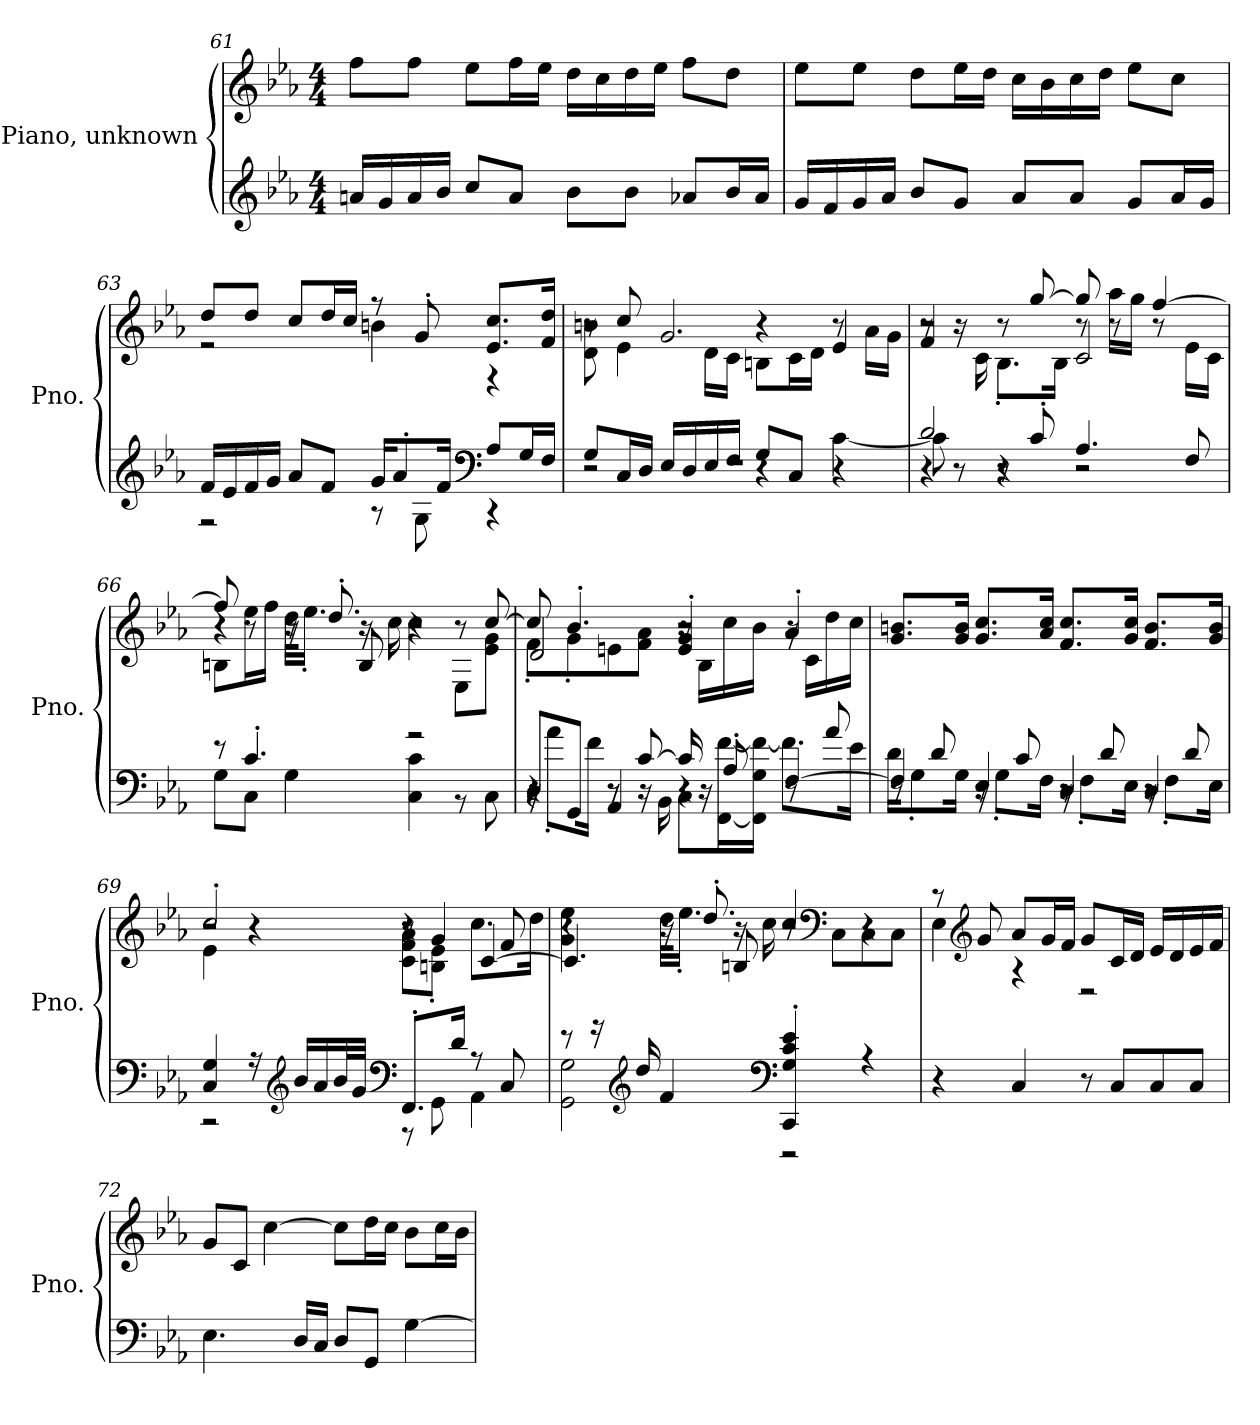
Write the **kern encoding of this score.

**kern	**kern
*part1	*part1
*staff2	*staff1
*I"Piano, unknown	*
*I'Pno.	*
!!LO:LB:g=z
*clefG2	*clefG2
*k[b-e-a-]	*k[b-e-a-]
*M4/4	*M4/4
=61	=61
16an/LL	8ff\L
16g/	.
16a/	8ff\J
16b-/JJ	.
8cc/L	8ee-\L
8a/J	16ff\L
.	16ee-\JJ
8b-\L	16dd\LL
.	16cc\
8b-\J	16dd\
.	16ee-\JJ
8a-X/L	8ff\L
16b-/L	8dd\J
16a-/JJ	.
=62	=62
16g/LL	8ee-\L
16f/	.
16g/	8ee-\J
16a-/JJ	.
8b-/L	8dd\L
8g/J	16ee-\L
.	16dd\JJ
8a-/L	16cc\LL
.	16b-\
8a-/J	16cc\
.	16dd\JJ
8g/L	8ee-\L
16a-/L	8cc\J
16g/JJ	.
=63	=63
*^	*^
16f/LL	2r	8dd/L	2r
16e-/	.	.	.
16f/	.	8dd/J	.
16g/JJ	.	.	.
8a-/L	.	8cc/L	.
8f/J	.	16dd/L	.
.	.	16cc/JJ	.
16g/KL	8r	8r	4bn\
8a-'/	.	.	.
.	8G\	8g'/	.
16f/Jk	.	.	.
*clefF4	*	*	*
8A-/L	4r	8.e-/ 8.cc/L	4r
16G/L	.	.	.
16F/JJ	.	16f/ 16dd/Jk	.
!!LO:LB:g=z
=64	=64	=64	=64
*	*^	*	*^
1r	2r	8G/L	8r	8d\ 8bn\	2r
.	.	16C/L	8cc/	4e-\	.
.	.	16D/JJ	.	.	.
.	.	16E-/LL	2.g/	.	.
.	.	16D/	.	.	.
.	.	16E-/	.	16d\LL	.
.	.	16F/JJ	.	16c\JJ	.
.	4r	8G/L	.	8Bn\L	4r
.	.	8C/J	.	16c\L	.
.	.	.	.	16d\JJ	.
.	[4c\	4r	.	8r	4e-/
.	.	.	.	16a-\LL	.
.	.	.	.	16g\JJ	.
=65	=65	=65	=65	=65	=65
2d/	8c\]	4r	4f/	8r	2r
.	8r	.	.	16r	.
.	.	.	.	16c\	.
.	4r	8r	8r	8.B-'\L	.
.	.	8c'/	[8gg/	.	.
.	.	.	.	16B-\Jk	.
2r	2r	4.A-/	8gg/]	8r	2c/
.	.	.	8r	16aa-\LL	.
.	.	.	.	16gg\JJ	.
.	.	.	[4ff/	8r	.
.	.	8F/	.	16e-\LL	.
.	.	.	.	16c\JJ	.
*	*v	*v	*	*	*
=66	=66	=66	=66	=66
8r	8G\L	8ff/]	8Bn\L	4r
4.c'/	8C\J	8r	16ee-\L	.
.	.	.	16ff\JJ	.
.	4G\	16r	32dd\KLL	8r
.	.	.	16.ee-'\JJ	.
.	.	8.dd'/	.	.
.	.	.	16r	8B/
.	.	.	16cc\	.
2r	4C\ 4c\	4r	4cc\	2r
.	8r	8r	8E-\L	.
.	8C\	[8cc/	8e-\ 8g\J	.
!!LO:LB:g=z	!!	!!
=67	=67	=67	=67	=67
*	*^	*	*	*
4r	16r	8D/L	8cc/]	8f'\L	2d/
.	8a-'\L	.	.	.	.
.	.	8GG/J	4.b-'/	8g'\	.
.	16f\Jk	.	.	.	.
8r	8r	4AA-/	.	8en\	.
[8c/	16r	.	.	8f\ 8a-\J	.
.	16BB-\	.	.	.	.
16c/]	8C\L	4r	4e/' 4g/'	16r	2r
16r	.	.	.	16B-\LL	.
8A-'/	[16FF\ [16f\L	.	.	16cc\	.
.	16FF\] 16G\ 16f\_JJ	.	.	16b-\JJ	.
[4F/	8.f\L]	8r	4a-'/	16r	.
.	.	.	.	16c\LL	.
.	.	8a-/	.	16dd\	.
.	16e-\Jk	.	.	16cc\JJ	.
*	*	*	*v	*v	*v
=68	=68	=68	=68
4F/]	16d\KL	8r	8.g/ 8.bn/L
.	8G'\	.	.
.	.	8d/	.
.	16G\Jk	.	16g/ 16b/Jk
8r	16r	4E-/	8.g/ 8.cc/L
.	8G'\L	.	.
8c/	.	.	.
.	16F\Jk	.	16a-/ 16cc/Jk
8r	16r	4D/	8.f/ 8.cc/L
.	8F'\L	.	.
8d/	.	.	.
.	16E-\Jk	.	16g/ 16cc/Jk
8r	16r	4D/	8.f/ 8.b/L
.	8F'\L	.	.
8d/	.	.	.
.	16E-\Jk	.	16g/ 16b/Jk
*	*v	*v	*
!!LO:LB:g=z
=69	=69	=69
*	*	*^
*	*	*	*^
4C/ 4G/	2r	2cc'/	4e-\	2r
16r	.	.	4r	.
*clefG2	*	*	*	*
16b-/LL	.	.	.	.
16a-/	.	.	.	.
32b-/L	.	.	.	.
32g/JJJ	.	.	.	.
*clefF4	*	*	*	*
8.FF'/L	8r	8r	8c\ 8f\ 8a-\L	4r
.	8GG\	4g/	8Bn\' 8e-\'J	.
16d/Jk	.	.	.	.
8r	4AA-\	.	8.cc\L	[4c/
8C/	.	8f/	.	.
.	.	.	16dd\Jk	.
=70	=70	=70	=70	=70
8r	2GG\ 2G\	4r	4g\ 4ee-\	4.c/]
16r	.	.	.	.
*clefG2	*	*	*	*
16dd/	.	.	.	.
4f/	.	16r	32dd\KLL	.
.	.	.	16.ee-'\JJ	.
.	.	8.dd'/	.	.
.	.	.	16r	8Bn/
.	.	.	16cc\	.
*clefF4	*	*	*	*
4CC/' 4G/' 4c/' 4e-/'	2r	4cc/	8r	2r
*	*	*clefF4	*	*
.	.	.	8C\L	.
4r	.	4r	8C\	.
.	.	.	8C\J	.
*v	*v	*	*	*
*	*	*v	*v
!!LO:LB:g=z
=71	=71	=71
4r	8r	4E-\
*	*clefG2	*
.	8g/	.
4C/	8a-/L	4r
.	16g/L	.
.	16f/JJ	.
8r	8g/L	2r
8C/L	16c/L	.
.	16d/JJ	.
8C/	16e-/LL	.
.	16d/	.
8C/J	16e-/	.
.	16f/JJ	.
*	*v	*v
=72	=72
4.E-\	8g/L
.	8c/J
.	[4cc\
16D/LL	.
16C/JJ	.
8D/L	8cc\L]
8GG/J	16dd\L
.	16cc\JJ
[4G\	8b-\L
.	16cc\L
.	16b-\JJ
=	=
*-	*-
